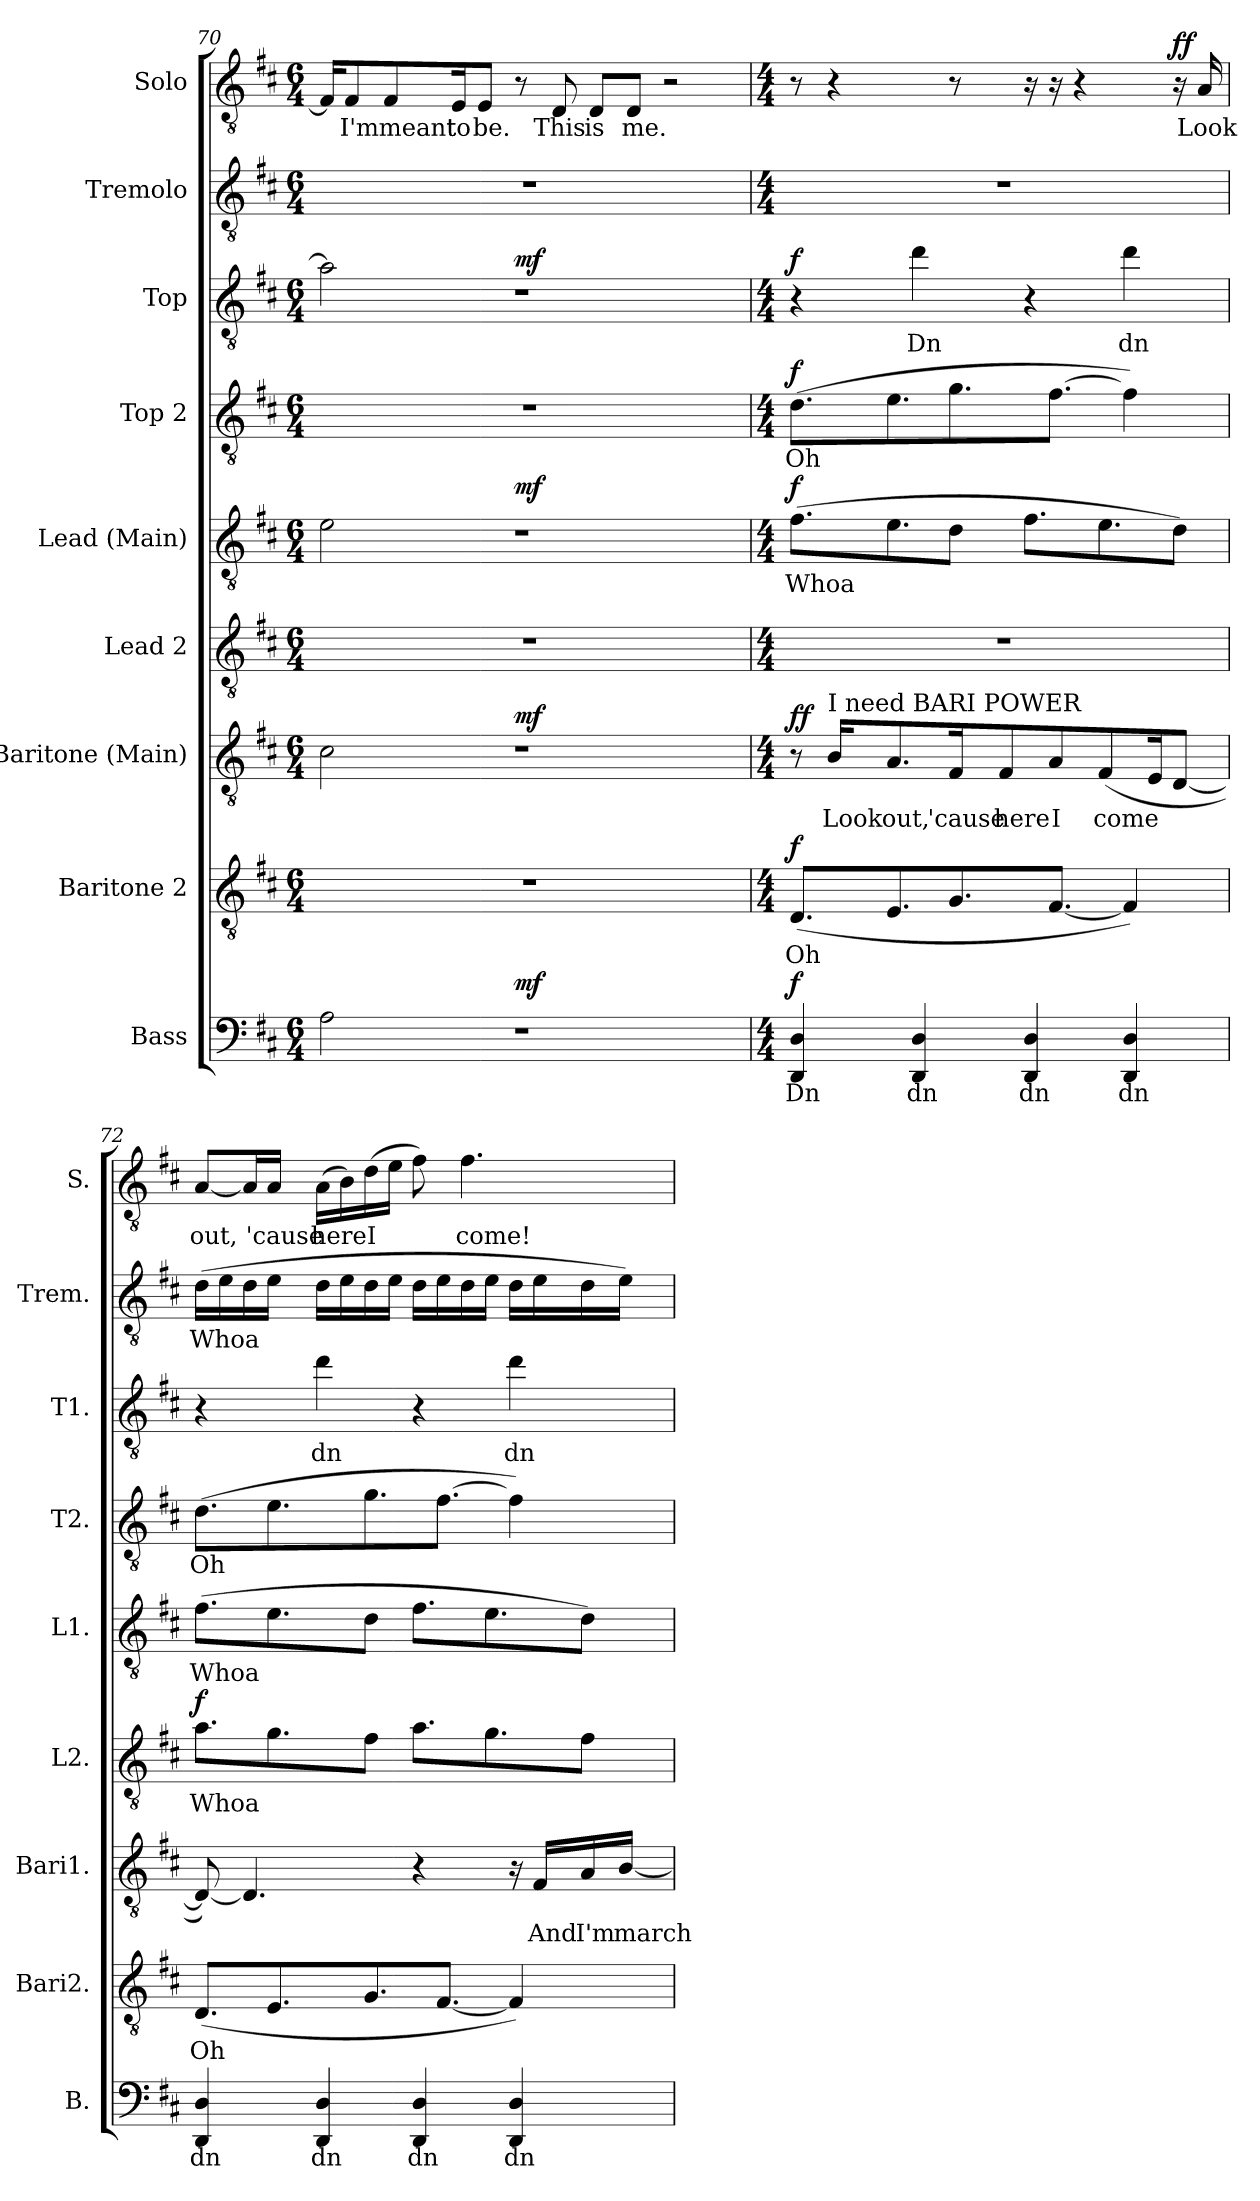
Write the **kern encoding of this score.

**kern	**text	**dynam	**kern	**text	**dynam	**kern	**text	**dynam	**kern	**text	**dynam	**kern	**text	**dynam	**kern	**text	**dynam	**kern	**text	**dynam	**kern	**text	**kern	**text	**dynam
*part9	*part9	*part9	*part8	*part8	*part8	*part7	*part7	*part7	*part6	*part6	*part6	*part5	*part5	*part5	*part4	*part4	*part4	*part3	*part3	*part3	*part2	*part2	*part1	*part1	*part1
*staff9	*staff9	*staff9	*staff8	*staff8	*staff8	*staff7	*staff7	*staff7	*staff6	*staff6	*staff6	*staff5	*staff5	*staff5	*staff4	*staff4	*staff4	*staff3	*staff3	*staff3	*staff2	*staff2	*staff1	*staff1	*staff1
*I"Bass	*	*	*I"Baritone 2	*	*	*I"Baritone (Main)	*	*	*I"Lead 2	*	*	*I"Lead (Main)	*	*	*I"Top 2	*	*	*I"Top	*	*	*I"Tremolo	*	*I"Solo	*	*
*I'B.	*	*	*I'Bari2.	*	*	*I'Bari1.	*	*	*I'L2.	*	*	*I'L1.	*	*	*I'T2.	*	*	*I'T1.	*	*	*I'Trem.	*	*I'S.	*	*
!!LO:PB:g=z
*clefF4	*	*	*clefGv2	*	*	*clefGv2	*	*	*clefGv2	*	*	*clefGv2	*	*	*clefGv2	*	*	*clefGv2	*	*	*clefGv2	*	*clefGv2	*	*
*k[f#c#]	*	*	*k[f#c#]	*	*	*k[f#c#]	*	*	*k[f#c#]	*	*	*k[f#c#]	*	*	*k[f#c#]	*	*	*k[f#c#]	*	*	*k[f#c#]	*	*k[f#c#]	*	*
*M6/4	*	*	*M6/4	*	*	*M6/4	*	*	*M6/4	*	*	*M6/4	*	*	*M6/4	*	*	*M6/4	*	*	*M6/4	*	*M6/4	*	*
=70	=70	=70	=70	=70	=70	=70	=70	=70	=70	=70	=70	=70	=70	=70	=70	=70	=70	=70	=70	=70	=70	=70	=70	=70	=70
2A\	.	.	1.r	.	.	2c#\	.	.	1.r	.	.	2e\	.	.	1.r	.	.	2a\]	.	.	1.r	.	16F#/KL]	.	.
!	!	!	!	!	!	!	!	!	!	!	!	!	!	!	!	!	!	!	!	!	!	!	!	!LO:LY:b	!
.	.	.	.	.	.	.	.	.	.	.	.	.	.	.	.	.	.	.	.	.	.	.	8F#/	I'm	.
!	!	!	!	!	!	!	!	!	!	!	!	!	!	!	!	!	!	!	!	!	!	!	!	!LO:LY:b	!
.	.	.	.	.	.	.	.	.	.	.	.	.	.	.	.	.	.	.	.	.	.	.	8F#/	meant	.
!	!	!	!	!	!	!	!	!	!	!	!	!	!	!	!	!	!	!	!	!	!	!	!	!LO:LY:b	!
.	.	.	.	.	.	.	.	.	.	.	.	.	.	.	.	.	.	.	.	.	.	.	16E/K	to	.
!	!	!	!	!	!	!	!	!	!	!	!	!	!	!	!	!	!	!	!	!	!	!	!	!LO:LY:b	!
.	.	.	.	.	.	.	.	.	.	.	.	.	.	.	.	.	.	.	.	.	.	.	8E/J	be.	.
!	!	!LO:DY:b	!	!	!	!	!	!LO:DY:b	!	!	!	!	!	!LO:DY:b	!	!	!	!	!	!LO:DY:b	!	!	!	!	!
1r	.	mf	.	.	.	1r	.	mf	.	.	.	1r	.	mf	.	.	.	1r	.	mf	.	.	8r	.	.
!	!	!	!	!	!	!	!	!	!	!	!	!	!	!	!	!	!	!	!	!	!	!	!	!LO:LY:b	!
.	.	.	.	.	.	.	.	.	.	.	.	.	.	.	.	.	.	.	.	.	.	.	8D/	This	.
!	!	!	!	!	!	!	!	!	!	!	!	!	!	!	!	!	!	!	!	!	!	!	!	!LO:LY:b	!
.	.	.	.	.	.	.	.	.	.	.	.	.	.	.	.	.	.	.	.	.	.	.	8D/L	is	.
!	!	!	!	!	!	!	!	!	!	!	!	!	!	!	!	!	!	!	!	!	!	!	!	!LO:LY:b	!
.	.	.	.	.	.	.	.	.	.	.	.	.	.	.	.	.	.	.	.	.	.	.	8D/J	me.	.
.	.	.	.	.	.	.	.	.	.	.	.	.	.	.	.	.	.	.	.	.	.	.	2r	.	.
=71	=71	=71	=71	=71	=71	=71	=71	=71	=71	=71	=71	=71	=71	=71	=71	=71	=71	=71	=71	=71	=71	=71	=71	=71	=71
*M4/4	*	*	*M4/4	*	*	*M4/4	*	*	*M4/4	*	*	*M4/4	*	*	*M4/4	*	*	*M4/4	*	*	*M4/4	*	*M4/4	*	*
!	!LO:LY:b	!LO:DY:b	!	!LO:LY:b	!LO:DY:b	!	!	!LO:DY:b	!	!	!	!	!LO:LY:b	!LO:DY:b	!	!LO:LY:b	!LO:DY:b	!	!	!LO:DY:b	!	!	!	!	!
4DD/ 4D/	Dn	f	(<8.D/L	Oh	f	8r	.	ff	1r	.	.	(>8.f#\L	Whoa	f	(>8.d\L	Oh	f	4r	.	f	1r	.	8r	.	.
!	!	!	!	!	!	!LO:TX:a:t=I need BARI POWER	!	!	!	!	!	!	!	!	!	!	!	!	!	!	!	!	!	!	!
!	!	!	!	!	!	!	!LO:LY:b	!	!	!	!	!	!	!	!	!	!	!	!	!	!	!	!	!	!
.	.	.	.	.	.	16B/KL	Look	.	.	.	.	.	.	.	.	.	.	.	.	.	.	.	4r	.	.
!	!	!	!	!	!	!	!LO:LY:b	!	!	!	!	!	!	!	!	!	!	!	!	!	!	!	!	!	!
.	.	.	8.E/	.	.	8.A/	out,	.	.	.	.	8.e\	.	.	8.e\	.	.	.	.	.	.	.	.	.	.
!	!LO:LY:b	!	!	!	!	!	!	!	!	!	!	!	!	!	!	!	!	!	!LO:LY:b	!	!	!	!	!	!
4DD/ 4D/	dn	.	.	.	.	.	.	.	.	.	.	.	.	.	.	.	.	4dd\	Dn	.	.	.	.	.	.
!	!	!	!	!	!	!	!LO:LY:b	!	!	!	!	!	!	!	!	!	!	!	!	!	!	!	!	!	!
.	.	.	8.G/	.	.	16F#/K	'cause	.	.	.	.	8d\J	.	.	8.g\	.	.	.	.	.	.	.	8r	.	.
!	!	!	!	!	!	!	!LO:LY:b	!	!	!	!	!	!	!	!	!	!	!	!	!	!	!	!	!	!
.	.	.	.	.	.	8F#/	here	.	.	.	.	.	.	.	.	.	.	.	.	.	.	.	.	.	.
!	!LO:LY:b	!	!	!	!	!	!	!	!	!	!	!	!	!	!	!	!	!	!	!	!	!	!	!	!
4DD/ 4D/	dn	.	.	.	.	.	.	.	.	.	.	8.f#\L	.	.	.	.	.	4r	.	.	.	.	16r	.	.
!	!	!	!	!	!	!	!LO:LY:b	!	!	!	!	!	!	!	!	!	!	!	!	!	!	!	!	!	!
.	.	.	[8.F#/J	.	.	8A/	I	.	.	.	.	.	.	.	[8.f#\J	.	.	.	.	.	.	.	16r	.	.
.	.	.	.	.	.	.	.	.	.	.	.	.	.	.	.	.	.	.	.	.	.	.	4r	.	.
!	!	!	!	!	!	!	!LO:LY:b	!	!	!	!	!	!	!	!	!	!	!	!	!	!	!	!	!	!
.	.	.	.	.	.	(<8F#/	come	.	.	.	.	8.e\	.	.	.	.	.	.	.	.	.	.	.	.	.
!	!LO:LY:b	!	!	!	!	!	!	!	!	!	!	!	!	!	!	!	!	!	!LO:LY:b	!	!	!	!	!	!
4DD/ 4D/	dn	.	4F#/])	.	.	.	.	.	.	.	.	.	.	.	4f#\])	.	.	4dd\	dn	.	.	.	.	.	.
.	.	.	.	.	.	16E/K	.	.	.	.	.	.	.	.	.	.	.	.	.	.	.	.	.	.	.
!	!	!	!	!	!	!	!	!	!	!	!	!	!	!	!	!	!	!	!	!	!	!	!	!	!LO:DY:b
.	.	.	.	.	.	[8D/J	.	.	.	.	.	8d\J)	.	.	.	.	.	.	.	.	.	.	16r	.	ff
!	!	!	!	!	!	!	!	!	!	!	!	!	!	!	!	!	!	!	!	!	!	!	!	!LO:LY:b	!
.	.	.	.	.	.	.	.	.	.	.	.	.	.	.	.	.	.	.	.	.	.	.	16A/	Look	.
!!LO:PB:g=z
=72	=72	=72	=72	=72	=72	=72	=72	=72	=72	=72	=72	=72	=72	=72	=72	=72	=72	=72	=72	=72	=72	=72	=72	=72	=72
!	!LO:LY:b	!	!	!LO:LY:b	!	!	!	!	!	!LO:LY:b	!LO:DY:b	!	!LO:LY:b	!	!	!LO:LY:b	!	!	!	!	!	!LO:LY:b	!	!LO:LY:b	!
4DD/ 4D/	dn	.	(<8.D/L	Oh	.	8D/_)	.	.	8.a\L	Whoa	f	(>8.f#\L	Whoa	.	(>8.d\L	Oh	.	4r	.	.	(>16d\LL	Whoa	[8A/L	out,	.
.	.	.	.	.	.	.	.	.	.	.	.	.	.	.	.	.	.	.	.	.	16e\	.	.	.	.
.	.	.	.	.	.	4.D/]	.	.	.	.	.	.	.	.	.	.	.	.	.	.	16d\	.	16A/L]	.	.
!	!	!	!	!	!	!	!	!	!	!	!	!	!	!	!	!	!	!	!	!	!	!	!	!LO:LY:b	!
.	.	.	8.E/	.	.	.	.	.	8.g\	.	.	8.e\	.	.	8.e\	.	.	.	.	.	16e\JJ	.	16A/JJ	'cause	.
!	!LO:LY:b	!	!	!	!	!	!	!	!	!	!	!	!	!	!	!	!	!	!LO:LY:b	!	!	!	!	!LO:LY:b	!
4DD/ 4D/	dn	.	.	.	.	.	.	.	.	.	.	.	.	.	.	.	.	4dd\	dn	.	16d\LL	.	(>16A\LL	here	.
.	.	.	.	.	.	.	.	.	.	.	.	.	.	.	.	.	.	.	.	.	16e\	.	16B\)	.	.
!	!	!	!	!	!	!	!	!	!	!	!	!	!	!	!	!	!	!	!	!	!	!	!	!LO:LY:b	!
.	.	.	8.G/	.	.	.	.	.	8f#\J	.	.	8d\J	.	.	8.g\	.	.	.	.	.	16d\	.	(>16d\	I	.
.	.	.	.	.	.	.	.	.	.	.	.	.	.	.	.	.	.	.	.	.	16e\JJ	.	16e\JJ	.	.
!	!LO:LY:b	!	!	!	!	!	!	!	!	!	!	!	!	!	!	!	!	!	!	!	!	!	!	!	!
4DD/ 4D/	dn	.	.	.	.	4r	.	.	8.a\L	.	.	8.f#\L	.	.	.	.	.	4r	.	.	16d\LL	.	8f#\)	.	.
.	.	.	[8.F#/J	.	.	.	.	.	.	.	.	.	.	.	[8.f#\J	.	.	.	.	.	16e\	.	.	.	.
!	!	!	!	!	!	!	!	!	!	!	!	!	!	!	!	!	!	!	!	!	!	!	!	!LO:LY:b	!
.	.	.	.	.	.	.	.	.	.	.	.	.	.	.	.	.	.	.	.	.	16d\	.	4.f#\	come!	.
.	.	.	.	.	.	.	.	.	8.g\	.	.	8.e\	.	.	.	.	.	.	.	.	16e\JJ	.	.	.	.
!	!LO:LY:b	!	!	!	!	!	!	!	!	!	!	!	!	!	!	!	!	!	!LO:LY:b	!	!	!	!	!	!
4DD/ 4D/	dn	.	4F#/])	.	.	16r	.	.	.	.	.	.	.	.	4f#\])	.	.	4dd\	dn	.	16d\LL	.	.	.	.
!	!	!	!	!	!	!	!LO:LY:b	!	!	!	!	!	!	!	!	!	!	!	!	!	!	!	!	!	!
.	.	.	.	.	.	16F#/LL	And	.	.	.	.	.	.	.	.	.	.	.	.	.	16e\	.	.	.	.
!	!	!	!	!	!	!	!LO:LY:b	!	!	!	!	!	!	!	!	!	!	!	!	!	!	!	!	!	!
.	.	.	.	.	.	16A/	I'm	.	8f#\J	.	.	8d\J)	.	.	.	.	.	.	.	.	16d\	.	.	.	.
!	!	!	!	!	!	!	!LO:LY:b	!	!	!	!	!	!	!	!	!	!	!	!	!	!	!	!	!	!
.	.	.	.	.	.	[16B/JJ	march-	.	.	.	.	.	.	.	.	.	.	.	.	.	16e\JJ)	.	.	.	.
=	=	=	=	=	=	=	=	=	=	=	=	=	=	=	=	=	=	=	=	=	=	=	=	=	=
*-	*-	*-	*-	*-	*-	*-	*-	*-	*-	*-	*-	*-	*-	*-	*-	*-	*-	*-	*-	*-	*-	*-	*-	*-	*-
